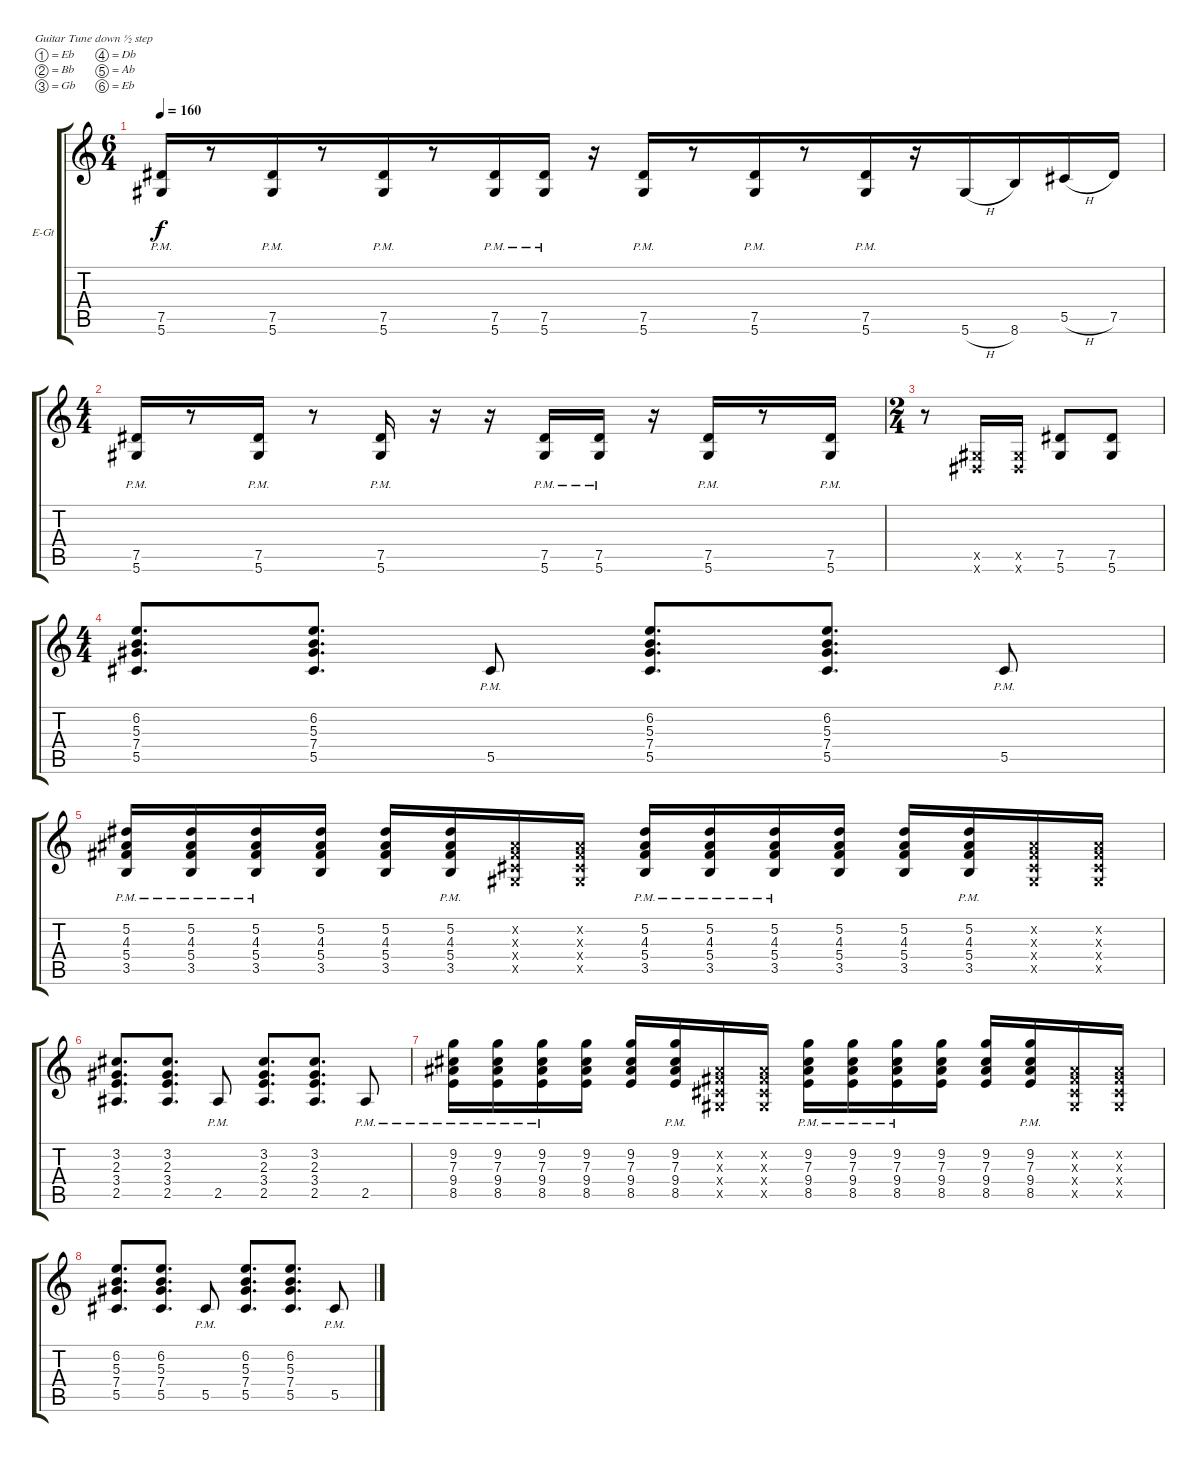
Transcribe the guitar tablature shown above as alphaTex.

\bracketExtendMode groupsimilarinstruments
\firstSystemTrackNameOrientation horizontal
\otherSystemsTrackNameOrientation horizontal
\track ("Luke Hoskin" "E-Gt") {instrument distortionguitar}
\staff {score tabs}
\tuning (Eb4 Bb3 Gb3 Db3 Ab2 Eb2)
\ts (6 4)
\beaming (8 6 6)
\tempo 160
\clef g2
\ks c
(7.5{pm} 5.6{pm}).16{dy f} r.8 (7.5{pm} 5.6{pm}).16 r.8 (7.5{pm} 5.6{pm}).16 r.8 (7.5{pm} 5.6{pm}).16 (7.5{pm} 5.6{pm}).16 r.16 (7.5{pm} 5.6{pm}).16 r.8 (7.5{pm} 5.6{pm}).16 r.8 (7.5{pm} 5.6{pm}).16 r.16 5.6{h}.16 8.6.16 5.5{h}.16 7.5.16 |
\ts (4 4)
\beaming (8 2 2 2 2)
(7.5{pm} 5.6{pm}).16 r.8 (7.5{pm} 5.6{pm}).16 r.8 (7.5{pm} 5.6{pm}).16 r.16 r.16 (7.5{pm} 5.6{pm}).16 (7.5{pm} 5.6{pm}).16 r.16 (7.5{pm} 5.6{pm}).16 r.8 (7.5{pm} 5.6{pm}).16 |
\ts (2 4)
\beaming (8 2 2 2 2)
r.8 (0.5{x} 0.6{x}).16 (0.5{x} 0.6{x}).16 (7.5 5.6).8 (7.5 5.6).8 |
\ts (4 4)
\beaming (8 2 2 2 2)
(6.2 5.3 7.4 5.5).8{d} (6.2 5.3 7.4 5.5).8{d} 5.5{pm}.8 (6.2 5.3 7.4 5.5).8{d} (6.2 5.3 7.4 5.5).8{d} 5.5{pm}.8 |
(5.2{pm} 4.3 5.4 3.5).16 (5.2{pm} 4.3 5.4 3.5).16 (5.2{pm} 4.3 5.4 3.5).16 (5.2 4.3 5.4 3.5).16 (5.2 4.3 5.4 3.5).16 (5.2 4.3 5.4 3.5{pm}).16 (0.2{x} 0.3{x} 0.4{x} 0.5{x}).16 (0.2{x} 0.3{x} 0.4{x} 0.5{x}).16 (5.2{pm} 4.3 5.4 3.5).16 (5.2{pm} 4.3 5.4 3.5).16 (5.2{pm} 4.3 5.4 3.5).16 (5.2 4.3 5.4 3.5).16 (5.2 4.3 5.4 3.5).16 (5.2 4.3 5.4 3.5{pm}).16 (0.2{x} 0.3{x} 0.4{x} 0.5{x}).16 (0.2{x} 0.3{x} 0.4{x} 0.5{x}).16 |
(3.2 2.3 3.4 2.5).8{d} (3.2 2.3 3.4 2.5).8{d} 2.5{pm}.8 (3.2 2.3 3.4 2.5).8{d} (3.2 2.3 3.4 2.5).8{d} 2.5{pm}.8 |
(9.2{pm} 7.3 9.4 8.5).16 (9.2{pm} 7.3 9.4 8.5).16 (9.2{pm} 7.3 9.4 8.5).16 (9.2 7.3 9.4 8.5).16 (9.2 7.3 9.4 8.5).16 (9.2 7.3 9.4 8.5{pm}).16 (0.2{x} 0.3{x} 0.4{x} 0.5{x}).16 (0.2{x} 0.3{x} 0.4{x} 0.5{x}).16 (9.2{pm} 7.3 9.4 8.5).16 (9.2{pm} 7.3 9.4 8.5).16 (9.2{pm} 7.3 9.4 8.5).16 (9.2 7.3 9.4 8.5).16 (9.2 7.3 9.4 8.5).16 (9.2 7.3 9.4 8.5{pm}).16 (0.2{x} 0.3{x} 0.4{x} 0.5{x}).16 (0.2{x} 0.3{x} 0.4{x} 0.5{x}).16 |
(6.2 5.3 7.4 5.5).8{d} (6.2 5.3 7.4 5.5).8{d} 5.5{pm}.8 (6.2 5.3 7.4 5.5).8{d} (6.2 5.3 7.4 5.5).8{d} 5.5{pm}.8
